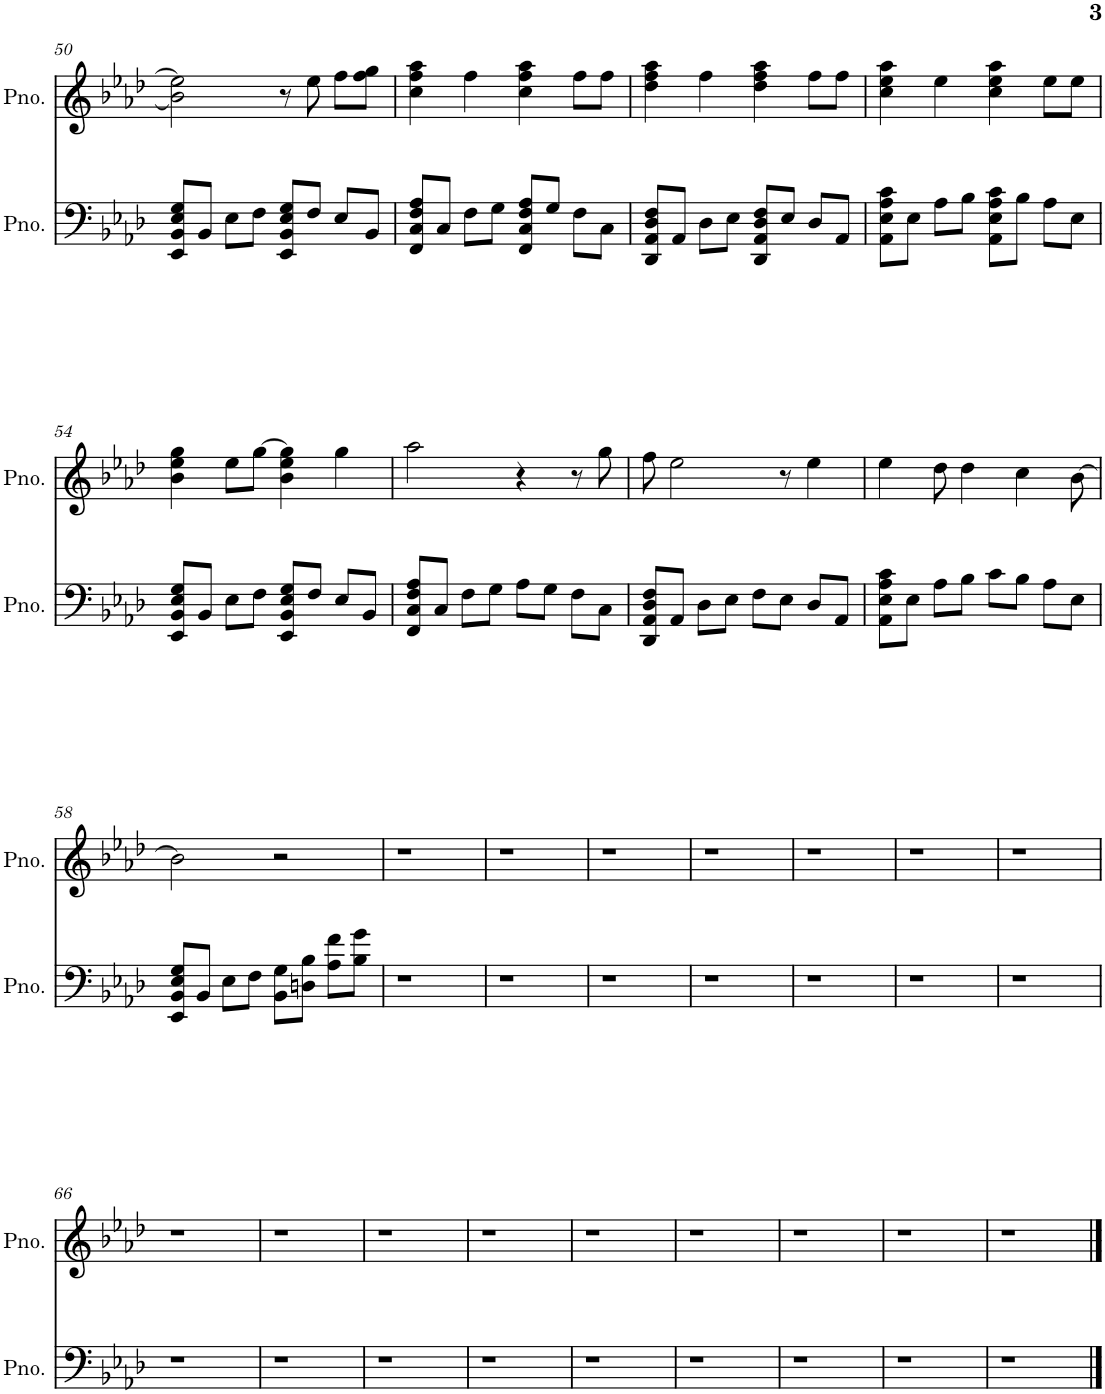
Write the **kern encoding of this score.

**kern	**kern
*part2	*part1
*staff2	*staff1
*I"Piano	*I"Piano
*I'Pno.	*I'Pno.
!!LO:PB:g=z
*clefF4	*clefG2
*k[b-e-a-d-]	*k[b-e-a-d-]
*f:	*f:
*M4/4	*M4/4
=50	=50
8EE-/ 8BB-/ 8E-/ 8G/L	2b-\] 2ee-\]
8BB-/J	.
8E-\L	.
8F\J	.
8EE-/ 8BB-/ 8E-/ 8G/L	8r
8F/J	8ee-\
8E-/L	8ff\L
8BB-/J	8ff\ 8gg\J
=51	=51
8FF/ 8C/ 8F/ 8A-/L	4cc\ 4ff\ 4aa-\
8C/J	.
8F\L	4ff\
8G\J	.
8FF/ 8C/ 8F/ 8A-/L	4cc\ 4ff\ 4aa-\
8G/J	.
8F\L	8ff\L
8C\J	8ff\J
=52	=52
8DD-/ 8AA-/ 8D-/ 8F/L	4dd-\ 4ff\ 4aa-\
8AA-/J	.
8D-\L	4ff\
8E-\J	.
8DD-/ 8AA-/ 8D-/ 8F/L	4dd-\ 4ff\ 4aa-\
8E-/J	.
8D-/L	8ff\L
8AA-/J	8ff\J
=53	=53
8AA-\ 8E-\ 8A-\ 8c\L	4cc\ 4ee-\ 4aa-\
8E-\J	.
8A-\L	4ee-\
8B-\J	.
8AA-\ 8E-\ 8A-\ 8c\L	4cc\ 4ee-\ 4aa-\
8B-\J	.
8A-\L	8ee-\L
8E-\J	8ee-\J
!!LO:LB:g=z
=54	=54
8EE-/ 8BB-/ 8E-/ 8G/L	4b-\ 4ee-\ 4gg\
8BB-/J	.
8E-\L	8ee-\L
8F\J	[8gg\J
8EE-/ 8BB-/ 8E-/ 8G/L	4b-\ 4ee-\ 4gg\]
8F/J	.
8E-/L	4gg\
8BB-/J	.
=55	=55
8FF/ 8C/ 8F/ 8A-/L	2aa-\
8C/J	.
8F\L	.
8G\J	.
8A-\L	4r
8G\J	.
8F\L	8r
8C\J	8gg\
=56	=56
8DD-/ 8AA-/ 8D-/ 8F/L	8ff\
8AA-/J	2ee-\
8D-\L	.
8E-\J	.
8F\L	.
8E-\J	8r
8D-/L	4ee-\
8AA-/J	.
=57	=57
8AA-\ 8E-\ 8A-\ 8c\L	4ee-\
8E-\J	.
8A-\L	8dd-\
8B-\J	4dd-\
8c\L	.
8B-\J	4cc\
8A-\L	.
8E-\J	[8b-\
!!LO:LB:g=z
=58	=58
8EE-/ 8BB-/ 8E-/ 8G/L	2b-\]
8BB-/J	.
8E-\L	.
8F\J	.
8BB-\ 8G\L	2r
8Dn\ 8B-\J	.
8A-\ 8f\L	.
8B-\ 8g\J	.
=59	=59
1r	1r
=60	=60
1r	1r
=61	=61
1r	1r
=62	=62
1r	1r
=63	=63
1r	1r
=64	=64
1r	1r
=65	=65
1r	1r
!!LO:LB:g=z
=66	=66
1r	1r
=67	=67
1r	1r
=68	=68
1r	1r
=69	=69
1r	1r
=70	=70
1r	1r
=71	=71
1r	1r
=72	=72
1r	1r
=73	=73
1r	1r
=74	=74
1r	1r
==	==
*-	*-
